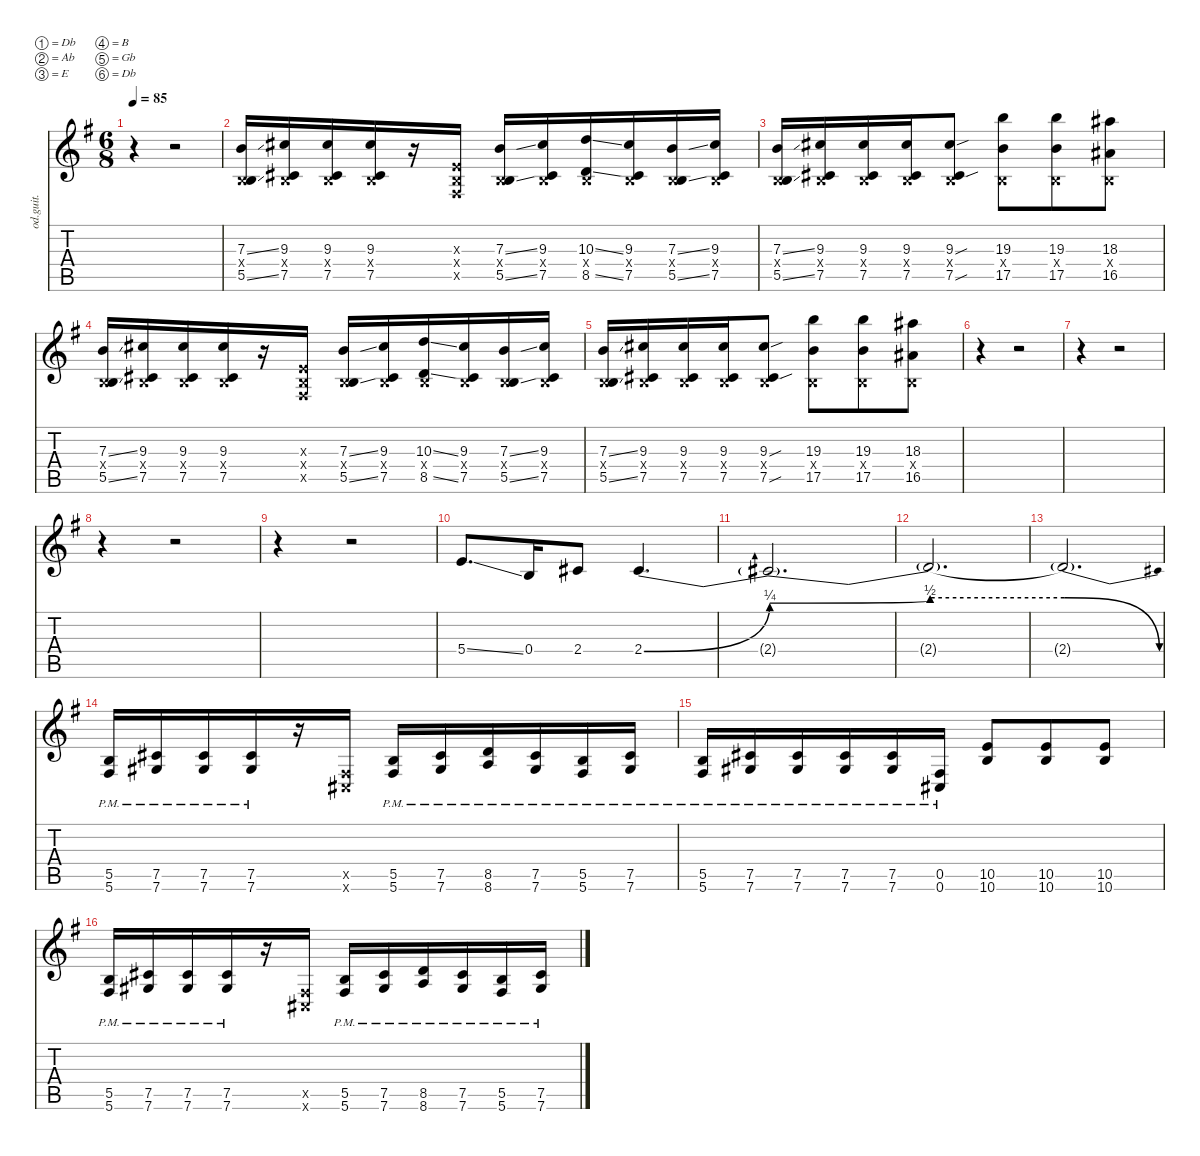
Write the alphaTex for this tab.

\defaultSystemsLayout 4
\hideDynamics
\bracketExtendMode nobrackets
\otherSystemsTrackNameOrientation horizontal
\track ("Troy Van Leeuwen" "od.guit.") {instrument overdrivenguitar}
\staff {score tabs}
\tuning (Db4 Ab3 E3 B2 Gb2 Db2)
\ts (6 8)
\tempo 85
\clef g2
\ks eminor
r.4{dy f instrument overdrivenguitar} r.2 |
(7.3{ss acc forcenatural} 0.4{x acc forcenatural} 5.5{ss acc forcenatural}).16 (9.3{acc #} 0.4{x acc forcenatural} 7.5{acc #}).16 (9.3{acc #} 0.4{x acc forcenatural} 7.5{acc #}).16 (9.3{acc #} 0.4{x acc forcenatural} 7.5{acc #}).16 r.16 (0.3{x acc forcenatural} 0.4{x acc forcenatural} 0.5{x acc #}).16 (7.3{ss acc forcenatural} 0.4{x acc forcenatural} 5.5{ss acc forcenatural}).16 (9.3{acc #} 0.4{x acc forcenatural} 7.5{acc #}).16 (10.3{ss acc forcenatural} 0.4{x acc forcenatural} 8.5{ss acc forcenatural}).16 (9.3{acc #} 0.4{x acc forcenatural} 7.5{acc #}).16 (7.3{ss acc forcenatural} 0.4{x acc forcenatural} 5.5{ss acc forcenatural}).16 (9.3{acc #} 0.4{x acc forcenatural} 7.5{acc #}).16 |
(7.3{ss acc forcenatural} 0.4{x acc forcenatural} 5.5{ss acc forcenatural}).16 (9.3{acc #} 0.4{x acc forcenatural} 7.5{acc #}).16 (9.3{acc #} 0.4{x acc forcenatural} 7.5{acc #}).16 (9.3{acc #} 0.4{x acc forcenatural} 7.5{acc #}).16 (9.3{sou acc #} 0.4{x acc forcenatural} 7.5{sou acc #}).8 (19.3{acc forcenatural} 0.4{x acc forcenatural} 17.5{acc forcenatural}).8 (19.3{acc forcenatural} 0.4{x acc forcenatural} 17.5{acc forcenatural}).8 (18.3{acc #} 0.4{x acc forcenatural} 16.5{acc #}).8 |
(7.3{ss acc forcenatural} 0.4{x acc forcenatural} 5.5{ss acc forcenatural}).16 (9.3{acc #} 0.4{x acc forcenatural} 7.5{acc #}).16 (9.3{acc #} 0.4{x acc forcenatural} 7.5{acc #}).16 (9.3{acc #} 0.4{x acc forcenatural} 7.5{acc #}).16 r.16 (0.3{x acc forcenatural} 0.4{x acc forcenatural} 0.5{x acc #}).16 (7.3{ss acc forcenatural} 0.4{x acc forcenatural} 5.5{ss acc forcenatural}).16 (9.3{acc #} 0.4{x acc forcenatural} 7.5{acc #}).16 (10.3{ss acc forcenatural} 0.4{x acc forcenatural} 8.5{ss acc forcenatural}).16 (9.3{acc #} 0.4{x acc forcenatural} 7.5{acc #}).16 (7.3{ss acc forcenatural} 0.4{x acc forcenatural} 5.5{ss acc forcenatural}).16 (9.3{acc #} 0.4{x acc forcenatural} 7.5{acc #}).16 |
(7.3{ss acc forcenatural} 0.4{x acc forcenatural} 5.5{ss acc forcenatural}).16 (9.3{acc #} 0.4{x acc forcenatural} 7.5{acc #}).16 (9.3{acc #} 0.4{x acc forcenatural} 7.5{acc #}).16 (9.3{acc #} 0.4{x acc forcenatural} 7.5{acc #}).16 (9.3{sou acc #} 0.4{x acc forcenatural} 7.5{sou acc #}).8 (19.3{acc forcenatural} 0.4{x acc forcenatural} 17.5{acc forcenatural}).8 (19.3{acc forcenatural} 0.4{x acc forcenatural} 17.5{acc forcenatural}).8 (18.3{acc #} 0.4{x acc forcenatural} 16.5{acc #}).8 |
r.4 r.2 |
r.4 r.2 |
r.4 r.2 |
r.4 r.2 |
5.4{ss acc forcenatural}.8{d} 0.4{acc forcenatural}.16 2.4{acc #}.8 2.4{be (bend 0 0 60 1) acc #}.4{d} |
2.4{be (bend 0 1 60 2) t acc #}.2{d} |
2.4{be (hold 0 2 60 2) t}.2{d} |
2.4{be (release 0 2 60 0) t}.2{d} |
(5.5{pm acc forcenatural} 5.6{pm acc #}).16 (7.5{pm acc #} 7.6{pm acc #}).16 (7.5{pm acc #} 7.6{pm acc #}).16 (7.5{pm acc #} 7.6{pm acc #}).16 r.16 (0.5{x acc #} 0.6{x acc #}).16 (5.5{pm acc forcenatural} 5.6{pm acc #}).16 (7.5{pm acc #} 7.6{pm acc #}).16 (8.5{pm acc forcenatural} 8.6{pm acc forcenatural}).16 (7.5{pm acc #} 7.6{pm acc #}).16 (5.5{pm acc forcenatural} 5.6{pm acc #}).16 (7.5{pm acc #} 7.6{pm acc #}).16 |
(5.5{pm acc forcenatural} 5.6{pm acc #}).16 (7.5{pm acc #} 7.6{pm acc #}).16 (7.5{pm acc #} 7.6{pm acc #}).16 (7.5{pm acc #} 7.6{pm acc #}).16 (7.5{pm acc #} 7.6{pm acc #}).16 (0.5{pm acc #} 0.6{pm acc #}).16 (10.5{acc forcenatural} 10.6{acc forcenatural}).8 (10.5{acc forcenatural} 10.6{acc forcenatural}).8 (10.5{acc forcenatural} 10.6{acc forcenatural}).8 |
(5.5{pm acc forcenatural} 5.6{pm acc #}).16 (7.5{pm acc #} 7.6{pm acc #}).16 (7.5{pm acc #} 7.6{pm acc #}).16 (7.5{pm acc #} 7.6{pm acc #}).16 r.16 (0.5{x acc #} 0.6{x acc #}).16 (5.5{pm acc forcenatural} 5.6{pm acc #}).16 (7.5{pm acc #} 7.6{pm acc #}).16 (8.5{pm acc forcenatural} 8.6{pm acc forcenatural}).16 (7.5{pm acc #} 7.6{pm acc #}).16 (5.5{pm acc forcenatural} 5.6{pm acc #}).16 (7.5{pm acc #} 7.6{pm acc #}).16
